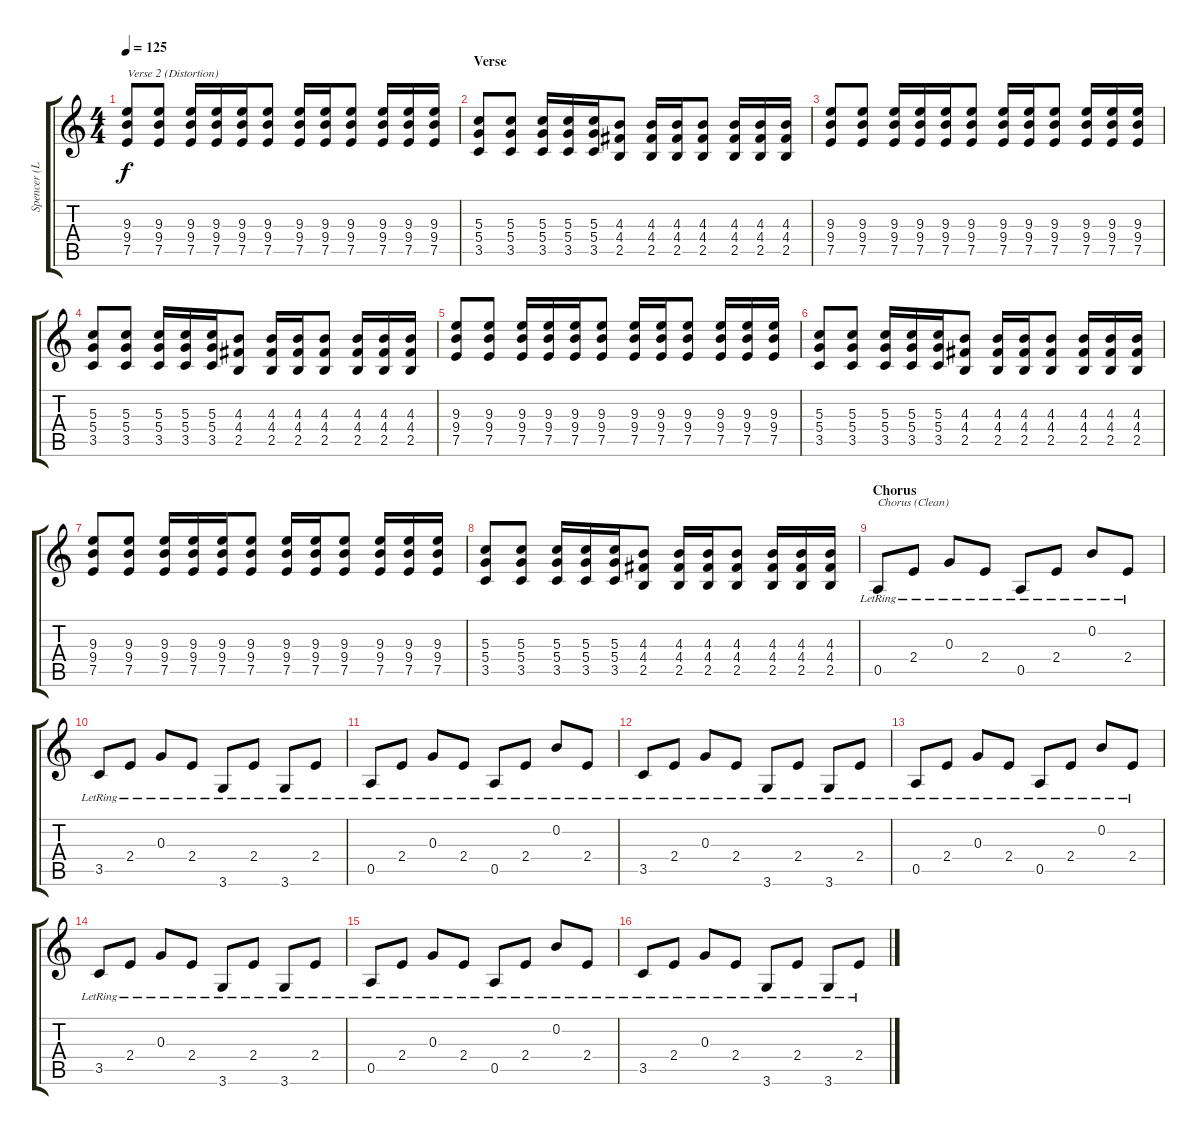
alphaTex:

\track ("Spencer (Lead)" "Spencer (L") {instrument overdrivenguitar}
\staff {score tabs}
\tuning (E4 B3 G3 D3 A2 E2) {hide}
\ts (4 4)
\tempo 125
\clef g2
\ks c
(9.3 9.4 7.5).8{txt "Verse 2 (Distortion)" dy f} (9.3 9.4 7.5).8 (9.3 9.4 7.5).16 (9.3 9.4 7.5).16 (9.3 9.4 7.5).16 (9.3 9.4 7.5).8 (9.3 9.4 7.5).16 (9.3 9.4 7.5).16 (9.3 9.4 7.5).8 (9.3 9.4 7.5).16 (9.3 9.4 7.5).16 (9.3 9.4 7.5).16 |
\section ("" "Verse")
(5.3 5.4 3.5).8 (5.3 5.4 3.5).8 (5.3 5.4 3.5).16 (5.3 5.4 3.5).16 (5.3 5.4 3.5).16 (4.3 4.4 2.5).8 (4.3 4.4 2.5).16 (4.3 4.4 2.5).16 (4.3 4.4 2.5).8 (4.3 4.4 2.5).16 (4.3 4.4 2.5).16 (4.3 4.4 2.5).16 |
(9.3 9.4 7.5).8 (9.3 9.4 7.5).8 (9.3 9.4 7.5).16 (9.3 9.4 7.5).16 (9.3 9.4 7.5).16 (9.3 9.4 7.5).8 (9.3 9.4 7.5).16 (9.3 9.4 7.5).16 (9.3 9.4 7.5).8 (9.3 9.4 7.5).16 (9.3 9.4 7.5).16 (9.3 9.4 7.5).16 |
(5.3 5.4 3.5).8 (5.3 5.4 3.5).8 (5.3 5.4 3.5).16 (5.3 5.4 3.5).16 (5.3 5.4 3.5).16 (4.3 4.4 2.5).8 (4.3 4.4 2.5).16 (4.3 4.4 2.5).16 (4.3 4.4 2.5).8 (4.3 4.4 2.5).16 (4.3 4.4 2.5).16 (4.3 4.4 2.5).16 |
(9.3 9.4 7.5).8 (9.3 9.4 7.5).8 (9.3 9.4 7.5).16 (9.3 9.4 7.5).16 (9.3 9.4 7.5).16 (9.3 9.4 7.5).8 (9.3 9.4 7.5).16 (9.3 9.4 7.5).16 (9.3 9.4 7.5).8 (9.3 9.4 7.5).16 (9.3 9.4 7.5).16 (9.3 9.4 7.5).16 |
(5.3 5.4 3.5).8 (5.3 5.4 3.5).8 (5.3 5.4 3.5).16 (5.3 5.4 3.5).16 (5.3 5.4 3.5).16 (4.3 4.4 2.5).8 (4.3 4.4 2.5).16 (4.3 4.4 2.5).16 (4.3 4.4 2.5).8 (4.3 4.4 2.5).16 (4.3 4.4 2.5).16 (4.3 4.4 2.5).16 |
(9.3 9.4 7.5).8 (9.3 9.4 7.5).8 (9.3 9.4 7.5).16 (9.3 9.4 7.5).16 (9.3 9.4 7.5).16 (9.3 9.4 7.5).8 (9.3 9.4 7.5).16 (9.3 9.4 7.5).16 (9.3 9.4 7.5).8 (9.3 9.4 7.5).16 (9.3 9.4 7.5).16 (9.3 9.4 7.5).16 |
(5.3 5.4 3.5).8 (5.3 5.4 3.5).8 (5.3 5.4 3.5).16 (5.3 5.4 3.5).16 (5.3 5.4 3.5).16 (4.3 4.4 2.5).8 (4.3 4.4 2.5).16 (4.3 4.4 2.5).16 (4.3 4.4 2.5).8 (4.3 4.4 2.5).16 (4.3 4.4 2.5).16 (4.3 4.4 2.5).16 |
\section ("" "Chorus")
0.5{lr}.8{txt "Chorus (Clean)" instrument electricguitarclean} 2.4{lr}.8 0.3{lr}.8 2.4{lr}.8 0.5{lr}.8 2.4{lr}.8 0.2{lr}.8 2.4{lr}.8 |
3.5{lr}.8 2.4{lr}.8 0.3{lr}.8 2.4{lr}.8 3.6{lr}.8 2.4{lr}.8 3.6{lr}.8 2.4{lr}.8 |
0.5{lr}.8 2.4{lr}.8 0.3{lr}.8 2.4{lr}.8 0.5{lr}.8 2.4{lr}.8 0.2{lr}.8 2.4{lr}.8 |
3.5{lr}.8 2.4{lr}.8 0.3{lr}.8 2.4{lr}.8 3.6{lr}.8 2.4{lr}.8 3.6{lr}.8 2.4{lr}.8 |
0.5{lr}.8 2.4{lr}.8 0.3{lr}.8 2.4{lr}.8 0.5{lr}.8 2.4{lr}.8 0.2{lr}.8 2.4{lr}.8 |
3.5{lr}.8 2.4{lr}.8 0.3{lr}.8 2.4{lr}.8 3.6{lr}.8 2.4{lr}.8 3.6{lr}.8 2.4{lr}.8 |
0.5{lr}.8 2.4{lr}.8 0.3{lr}.8 2.4{lr}.8 0.5{lr}.8 2.4{lr}.8 0.2{lr}.8 2.4{lr}.8 |
3.5{lr}.8 2.4{lr}.8 0.3{lr}.8 2.4{lr}.8 3.6{lr}.8 2.4{lr}.8 3.6{lr}.8 2.4{lr}.8
